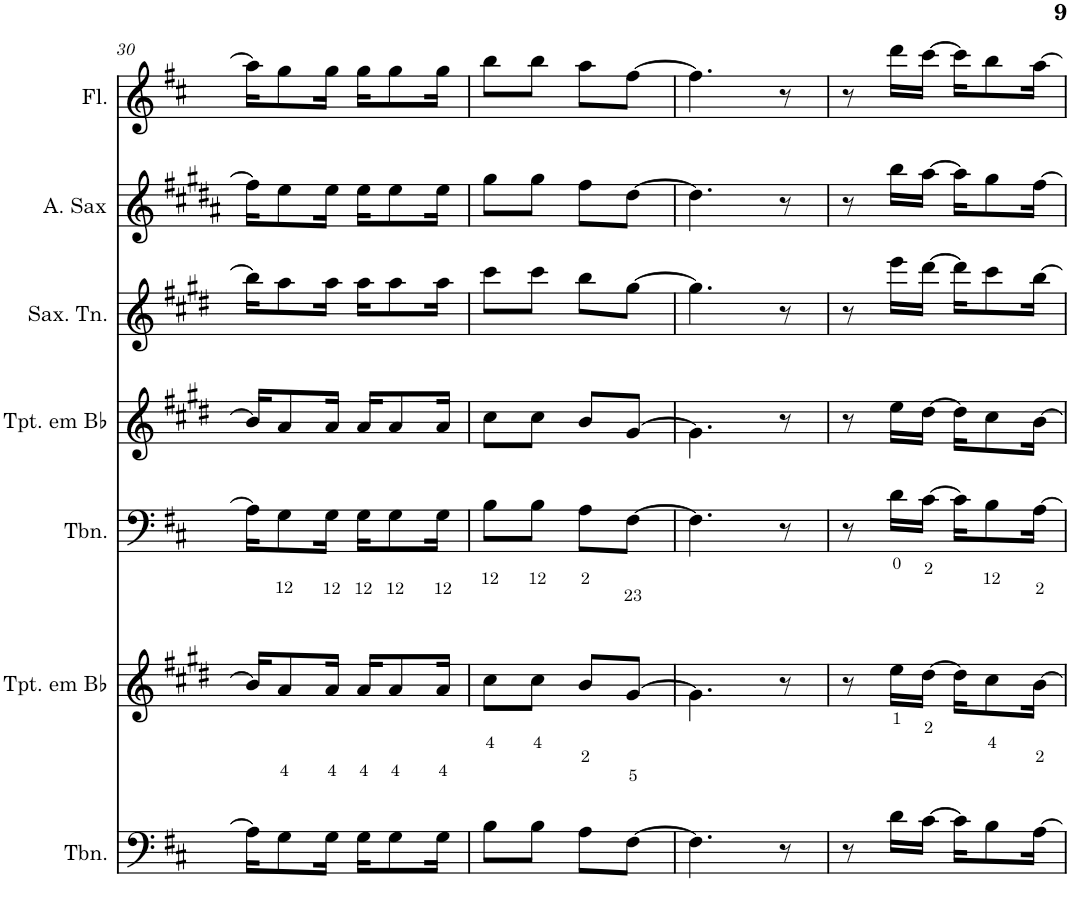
**kern	**kern	**kern	**kern	**kern	**kern	**kern
*part7	*part6	*part5	*part4	*part3	*part2	*part1
*staff7	*staff6	*staff5	*staff4	*staff3	*staff2	*staff1
*I"Trombone	*I"Trompete em Bb	*I"Trombone	*I"Trompete em Bb	*I"Saxofone Tenor	*I"Saxofone Alto	*I"Flauta Transversal
*I'Tbn.	*I'Tpt. em Bb	*I'Tbn.	*I'Tpt. em Bb	*I'Sax. Tn.	*	*I'Fl.
!!LO:PB:g=z
*clefF4	*clefG2	*clefF4	*clefG2	*clefG2	*clefG2	*clefG2
*	*Trd1c2	*	*Trd1c2	*Trd8c14	*Trd5c9	*
*k[f#c#]	*k[f#c#g#d#]	*k[f#c#]	*k[f#c#g#d#]	*k[f#c#g#d#]	*k[f#c#g#d#a#]	*k[f#c#]
*M2/4	*M2/4	*M2/4	*M2/4	*M2/4	*M2/4	*M2/4
=30	=30	=30	=30	=30	=30	=30
16A\KL]	16b/KL]	16A\KL]	16b/KL]	16bb\KL]	16ff#\KL]	16aa\KL]
8G\	8a/	8G\	8a/	8aa\	8ee\	8gg\
16G\Jk	16a/Jk	16G\Jk	16a/Jk	16aa\Jk	16ee\Jk	16gg\Jk
16G\KL	16a/KL	16G\KL	16a/KL	16aa\KL	16ee\KL	16gg\KL
8G\	8a/	8G\	8a/	8aa\	8ee\	8gg\
16G\Jk	16a/Jk	16G\Jk	16a/Jk	16aa\Jk	16ee\Jk	16gg\Jk
=31	=31	=31	=31	=31	=31	=31
8B\L	8cc#\L	8B\L	8cc#\L	8ccc#\L	8gg#\L	8bb\L
8B\J	8cc#\J	8B\J	8cc#\J	8ccc#\J	8gg#\J	8bb\J
8A\L	8b/L	8A\L	8b/L	8bb\L	8ff#\L	8aa\L
[8F#\J	[8g#/J	[8F#\J	[8g#/J	[8gg#\J	[8dd#\J	[8ff#\J
=32	=32	=32	=32	=32	=32	=32
4.F#\]	4.g#\]	4.F#\]	4.g#\]	4.gg#\]	4.dd#\]	4.ff#\]
8r	8r	8r	8r	8r	8r	8r
=33	=33	=33	=33	=33	=33	=33
8r	8r	8r	8r	8r	8r	8r
16d\LL	16ee\LL	16d\LL	16ee\LL	16eee\LL	16bb\LL	16ddd\LL
[16c#\JJ	[16dd#\JJ	[16c#\JJ	[16dd#\JJ	[16ddd#\JJ	[16aa#\JJ	[16ccc#\JJ
16c#\KL]	16dd#\KL]	16c#\KL]	16dd#\KL]	16ddd#\KL]	16aa#\KL]	16ccc#\KL]
8B\	8cc#\	8B\	8cc#\	8ccc#\	8gg#\	8bb\
[16A\Jk	[16b\Jk	[16A\Jk	[16b\Jk	[16bb\Jk	[16ff#\Jk	[16aa\Jk
=	=	=	=	=	=	=
*-	*-	*-	*-	*-	*-	*-
